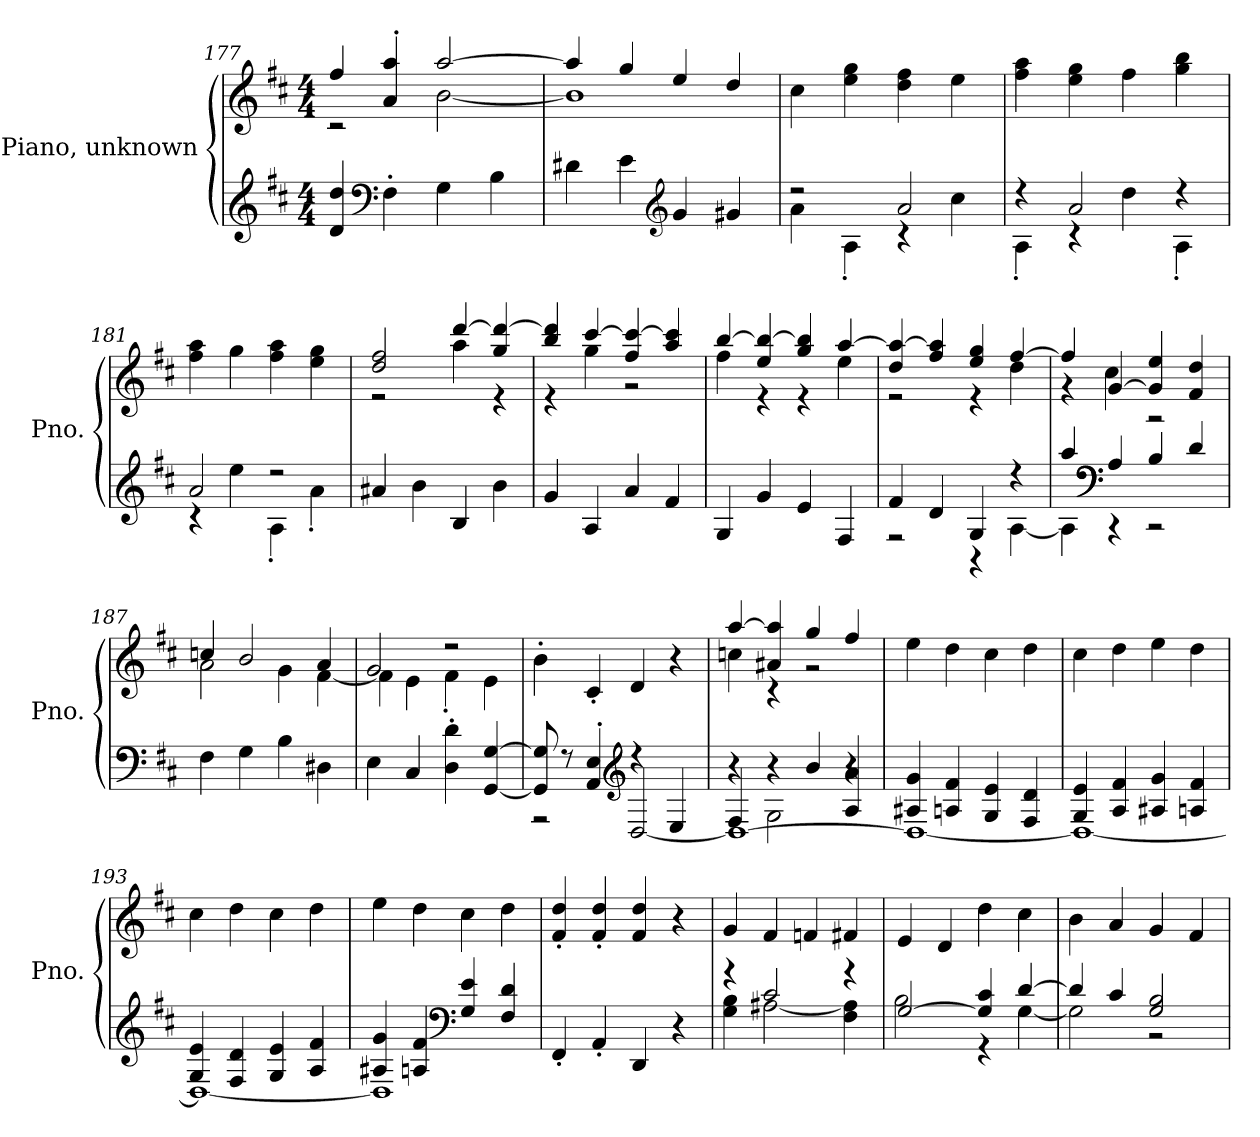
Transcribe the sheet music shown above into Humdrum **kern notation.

**kern	**kern
*part1	*part1
*staff2	*staff1
*I"Piano, unknown	*
*I'Pno.	*
*clefG2	*clefG2
*k[f#c#]	*k[f#c#]
*M4/4	*M4/4
=177	=177
*	*^
4d/ 4dd/	4ff#/	2r
*clefF4	*	*
4F#'\	4a/' 4aa/'	.
4G\	[2aa/	[2b\
4B\	.	.
=178	=178	=178
4d#X\	4aa/]	1b]
4e\	4gg/	.
*clefG2	*	*
4g/	4ee/	.
4g#X/	4dd/	.
*	*v	*v
=179	=179
*^	*
2r	4a\	4cc#\
.	4A'\	4ee\ 4gg\
2a/	4r	4dd\ 4ff#\
.	4cc#\	4ee\
!!LO:LB:g=z
=180	=180	=180
4r	4A'\	4ff#\ 4aa\
2a/	4r	4ee\ 4gg\
.	4dd\	4ff#\
4r	4A'\	4gg\ 4bb\
=181	=181	=181
2a/	4r	4ff#\ 4aa\
.	4ee\	4gg\
2r	4A'\	4ff#\ 4aa\
.	4a'\	4ee\ 4gg\
*v	*v	*
=182	=182
*	*^
4a#X/	2dd/ 2ff#/	2r
4b\	.	.
4B/	[4ddd/	4aa\
4b\	4gg/ 4ddd/_	4r
=183	=183	=183
4g/	4bb/ 4ddd/]	4r
4A/	[4ccc#/	4gg\
4a/	4ff#/ 4ccc#/_	2r
4f#/	4aa/ 4ccc#/]	.
=184	=184	=184
4G/	[4bb/	4ff#\
4g/	4ee/ 4bb/_	4r
4e/	4gg/ 4bb/]	4r
4F#/	[4aa/	4ee\
=185	=185	=185
*^	*	*
4f#/	2r	4dd/ 4aa/_	2r
4d/	.	4ff#/ 4aa/]	.
4G/	4r	4ee/ 4gg/	4r
4r	[4A\	[4ff#/	4dd\
=186	=186	=186	=186
4aa/	4A\]	4ff#/]	4r
*clefF4	*	*	*
4A/	4r	[4g/	4cc#\
4B/	2r	4g/] 4ee/	2r
4d/	.	4f#/ 4dd/	.
*v	*v	*	*
!!LO:LB:g=z	!!
=187	=187	=187
4F#\	4ccn/	2a\
4G\	2b/	.
4B\	.	4g\
4D#X\	4a/	[4f#\
=188	=188	=188
4E\	2g/	4f#\]
4C#/	.	4e\
4D\' 4d\'	2r	4f#'\
[4GG/ [4G/	.	4e\
*	*v	*v
=189	=189
*^	*
8GG/] 8G/]	2r	4b'\
8r	.	.
4AA/' 4E/'	.	4c#'/
*clefG2	*	*
4r	[2D/	4d/
4E/	.	4r
=190	=190	=190
*	*^	*^
4F#/	4r	1D_	[4aa/	4ccn\
4r	2G\	.	4a#X/ 4aa/]	4r
4b/	.	.	4gg/	2r
4A/ 4a/	4r	.	4ff#/	.
*	*v	*v	*	*
*	*	*v	*v
=191	=191	=191
4A#X/ 4g/	1D_	4ee\
4An/ 4f#/	.	4dd\
4G/ 4e/	.	4cc#\
4F#/ 4d/	.	4dd\
=192	=192	=192
4G/ 4e/	1D_	4cc#\
4A/ 4f#/	.	4dd\
4A#X/ 4g/	.	4ee\
4An/ 4f#/	.	4dd\
!!LO:LB:g=z
=193	=193	=193
4G/ 4e/	1D_	4cc#\
4F#/ 4d/	.	4dd\
4G/ 4e/	.	4cc#\
4A/ 4f#/	.	4dd\
=194	=194	=194
4A#X/ 4g/	1D]	4ee\
4An/ 4f#/	.	4dd\
*clefF4	*	*
4G/ 4e/	.	4cc#\
4F#/ 4d/	.	4dd\
*v	*v	*
=195	=195
4FF#'/	4f#/' 4dd/'
4AA'/	4f#/' 4dd/'
4DD/	4f#/ 4dd/
4r	4r
=196	=196
*^	*
4r	4G\ 4B\	4g/
2c#/	[2A#X\	4f#/
.	.	4fn/
4r	4F#\ 4A#\]	4f#X/
=197	=197	=197
[2G/	2B\	4e/
.	.	4d/
4G/] 4c#/	4r	4dd\
[4d/	[4G\	4cc#\
=198	=198	=198
4d/]	2G\]	4b\
4c#/	.	4a/
2G/ 2B/	2r	4g/
.	.	4f#/
*v	*v	*
=	=
*-	*-
